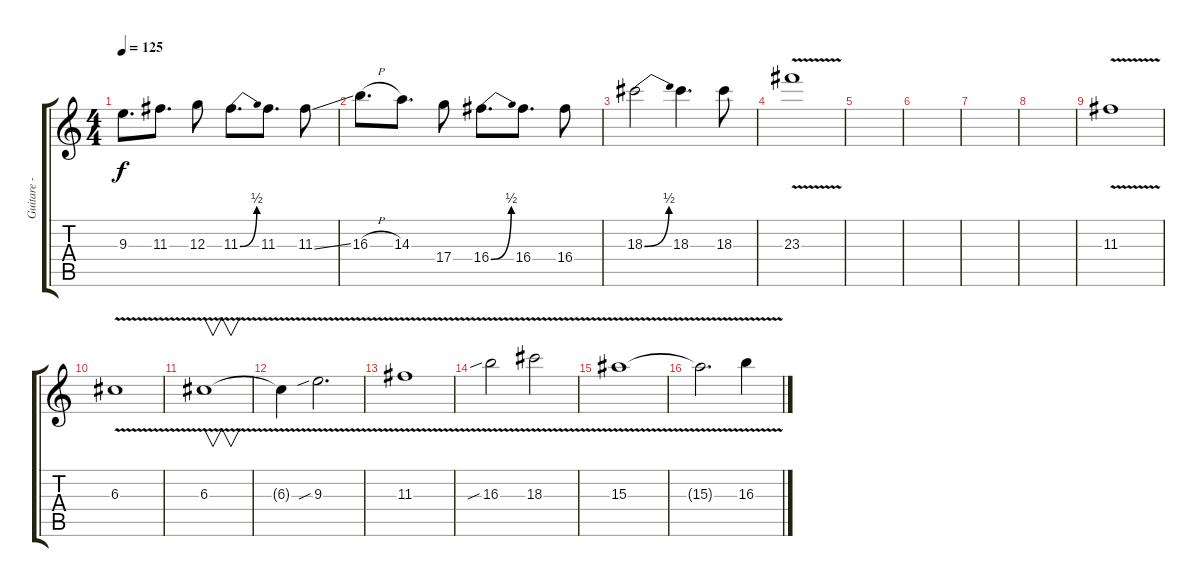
\track ("Guitare - Vinnie Moore" "Guitare - ") {instrument overdrivenguitar}
\staff {score tabs}
\tuning (E4 B3 G3 D3 A2 E2) {hide}
\ts (4 4)
\tempo 125
\clef g2
\ks c
9.3.8{d dy f} 11.3.8{d} 12.3.8 11.3{be (bend 0 0 60 2)}.8{d} 11.3.8{d} 11.3{ss}.8 |
16.3{h}.8{d} 14.3.8{d} 17.4.8 16.4{be (bend 0 0 60 2)}.8{d} 16.4.8{d} 16.4.8 |
18.3{be (bend 0 0 60 2)}.2 18.3.4{d} 18.3.8 |
23.3{v}.1 |
|
|
|
|
11.3{v}.1 |
6.3{v}.1 |
6.3{v}.1{v} |
6.3{t}.4 9.3{v sib}.2{d} |
11.3{v}.1 |
16.3{v sib}.2 18.3{v}.2 |
15.3{v}.1 |
15.3{t}.2{d} 16.3{v}.4
